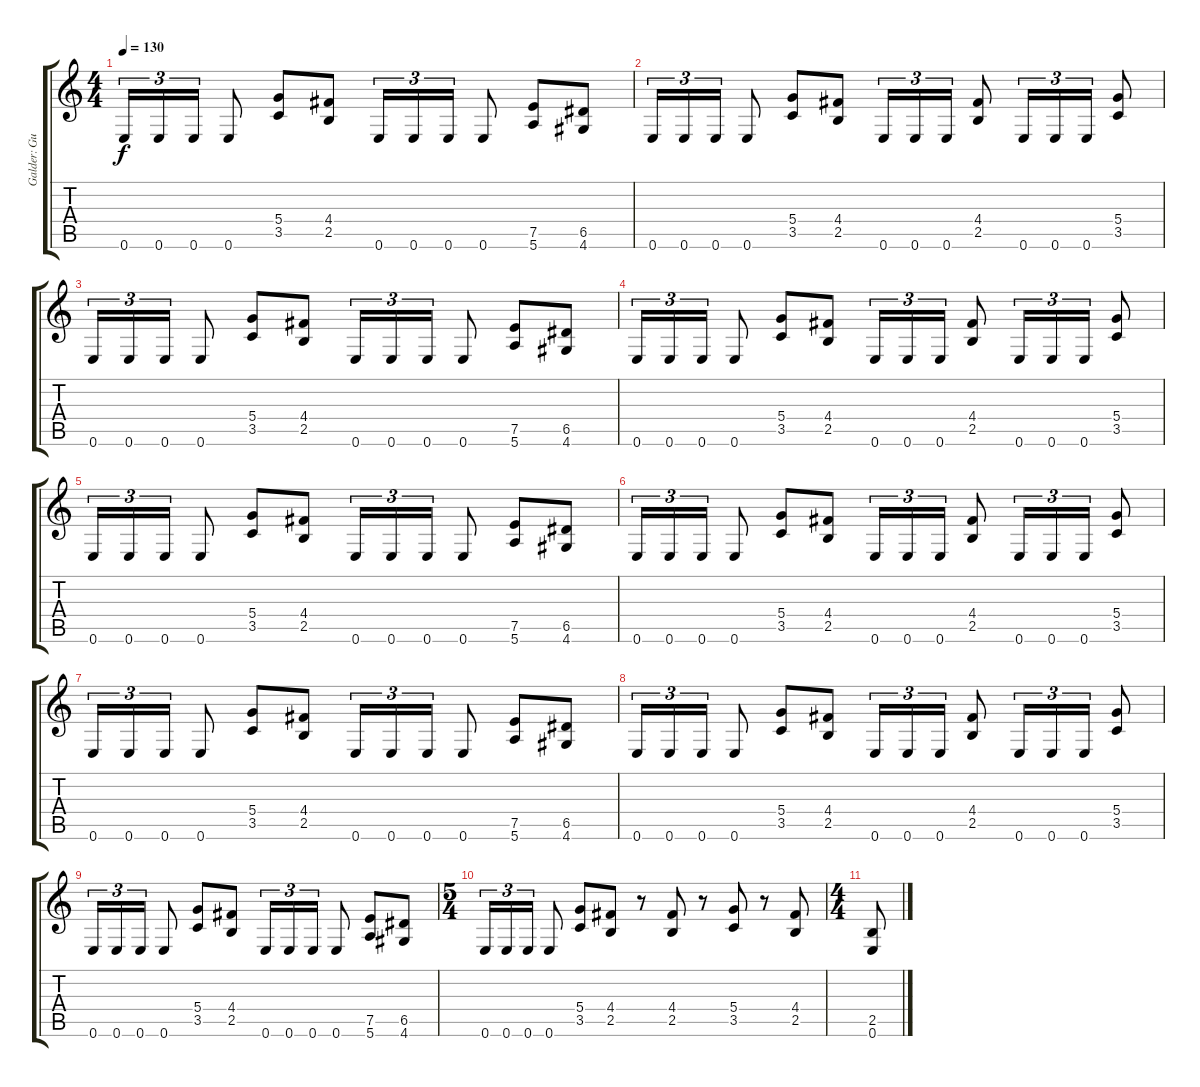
\track ("Galder: Guitar 2" "Galder: Gu") {instrument acousticguitarsteel}
\staff {score tabs}
\tuning (E4 B3 G3 D3 A2 E2) {hide}
\ts (4 4)
\tempo 130
\clef g2
\ks c
0.6.16{tu (3 2) dy f instrument distortionguitar} 0.6.16{tu (3 2)} 0.6.16{tu (3 2)} 0.6.8 (5.4 3.5).8 (4.4 2.5).8 0.6.16{tu (3 2)} 0.6.16{tu (3 2)} 0.6.16{tu (3 2)} 0.6.8 (7.5 5.6).8 (6.5 4.6).8 |
0.6.16{tu (3 2)} 0.6.16{tu (3 2)} 0.6.16{tu (3 2)} 0.6.8 (5.4 3.5).8 (4.4 2.5).8 0.6.16{tu (3 2)} 0.6.16{tu (3 2)} 0.6.16{tu (3 2)} (4.4 2.5).8 0.6.16{tu (3 2)} 0.6.16{tu (3 2)} 0.6.16{tu (3 2)} (5.4 3.5).8 |
0.6.16{tu (3 2) instrument distortionguitar} 0.6.16{tu (3 2)} 0.6.16{tu (3 2)} 0.6.8 (5.4 3.5).8 (4.4 2.5).8 0.6.16{tu (3 2)} 0.6.16{tu (3 2)} 0.6.16{tu (3 2)} 0.6.8 (7.5 5.6).8 (6.5 4.6).8 |
0.6.16{tu (3 2)} 0.6.16{tu (3 2)} 0.6.16{tu (3 2)} 0.6.8 (5.4 3.5).8 (4.4 2.5).8 0.6.16{tu (3 2)} 0.6.16{tu (3 2)} 0.6.16{tu (3 2)} (4.4 2.5).8 0.6.16{tu (3 2)} 0.6.16{tu (3 2)} 0.6.16{tu (3 2)} (5.4 3.5).8 |
0.6.16{tu (3 2) instrument distortionguitar} 0.6.16{tu (3 2)} 0.6.16{tu (3 2)} 0.6.8 (5.4 3.5).8 (4.4 2.5).8 0.6.16{tu (3 2)} 0.6.16{tu (3 2)} 0.6.16{tu (3 2)} 0.6.8 (7.5 5.6).8 (6.5 4.6).8 |
0.6.16{tu (3 2)} 0.6.16{tu (3 2)} 0.6.16{tu (3 2)} 0.6.8 (5.4 3.5).8 (4.4 2.5).8 0.6.16{tu (3 2)} 0.6.16{tu (3 2)} 0.6.16{tu (3 2)} (4.4 2.5).8 0.6.16{tu (3 2)} 0.6.16{tu (3 2)} 0.6.16{tu (3 2)} (5.4 3.5).8 |
0.6.16{tu (3 2) instrument distortionguitar} 0.6.16{tu (3 2)} 0.6.16{tu (3 2)} 0.6.8 (5.4 3.5).8 (4.4 2.5).8 0.6.16{tu (3 2)} 0.6.16{tu (3 2)} 0.6.16{tu (3 2)} 0.6.8 (7.5 5.6).8 (6.5 4.6).8 |
0.6.16{tu (3 2)} 0.6.16{tu (3 2)} 0.6.16{tu (3 2)} 0.6.8 (5.4 3.5).8 (4.4 2.5).8 0.6.16{tu (3 2)} 0.6.16{tu (3 2)} 0.6.16{tu (3 2)} (4.4 2.5).8 0.6.16{tu (3 2)} 0.6.16{tu (3 2)} 0.6.16{tu (3 2)} (5.4 3.5).8 |
0.6.16{tu (3 2) instrument distortionguitar} 0.6.16{tu (3 2)} 0.6.16{tu (3 2)} 0.6.8 (5.4 3.5).8 (4.4 2.5).8 0.6.16{tu (3 2)} 0.6.16{tu (3 2)} 0.6.16{tu (3 2)} 0.6.8 (7.5 5.6).8 (6.5 4.6).8 |
\ts (5 4)
0.6.16{tu (3 2)} 0.6.16{tu (3 2)} 0.6.16{tu (3 2)} 0.6.8 (5.4 3.5).8 (4.4 2.5).8 r.8 (4.4 2.5).8 r.8 (5.4 3.5).8 r.8 (4.4 2.5).8 |
\ts (4 4)
(2.5 0.6).8
